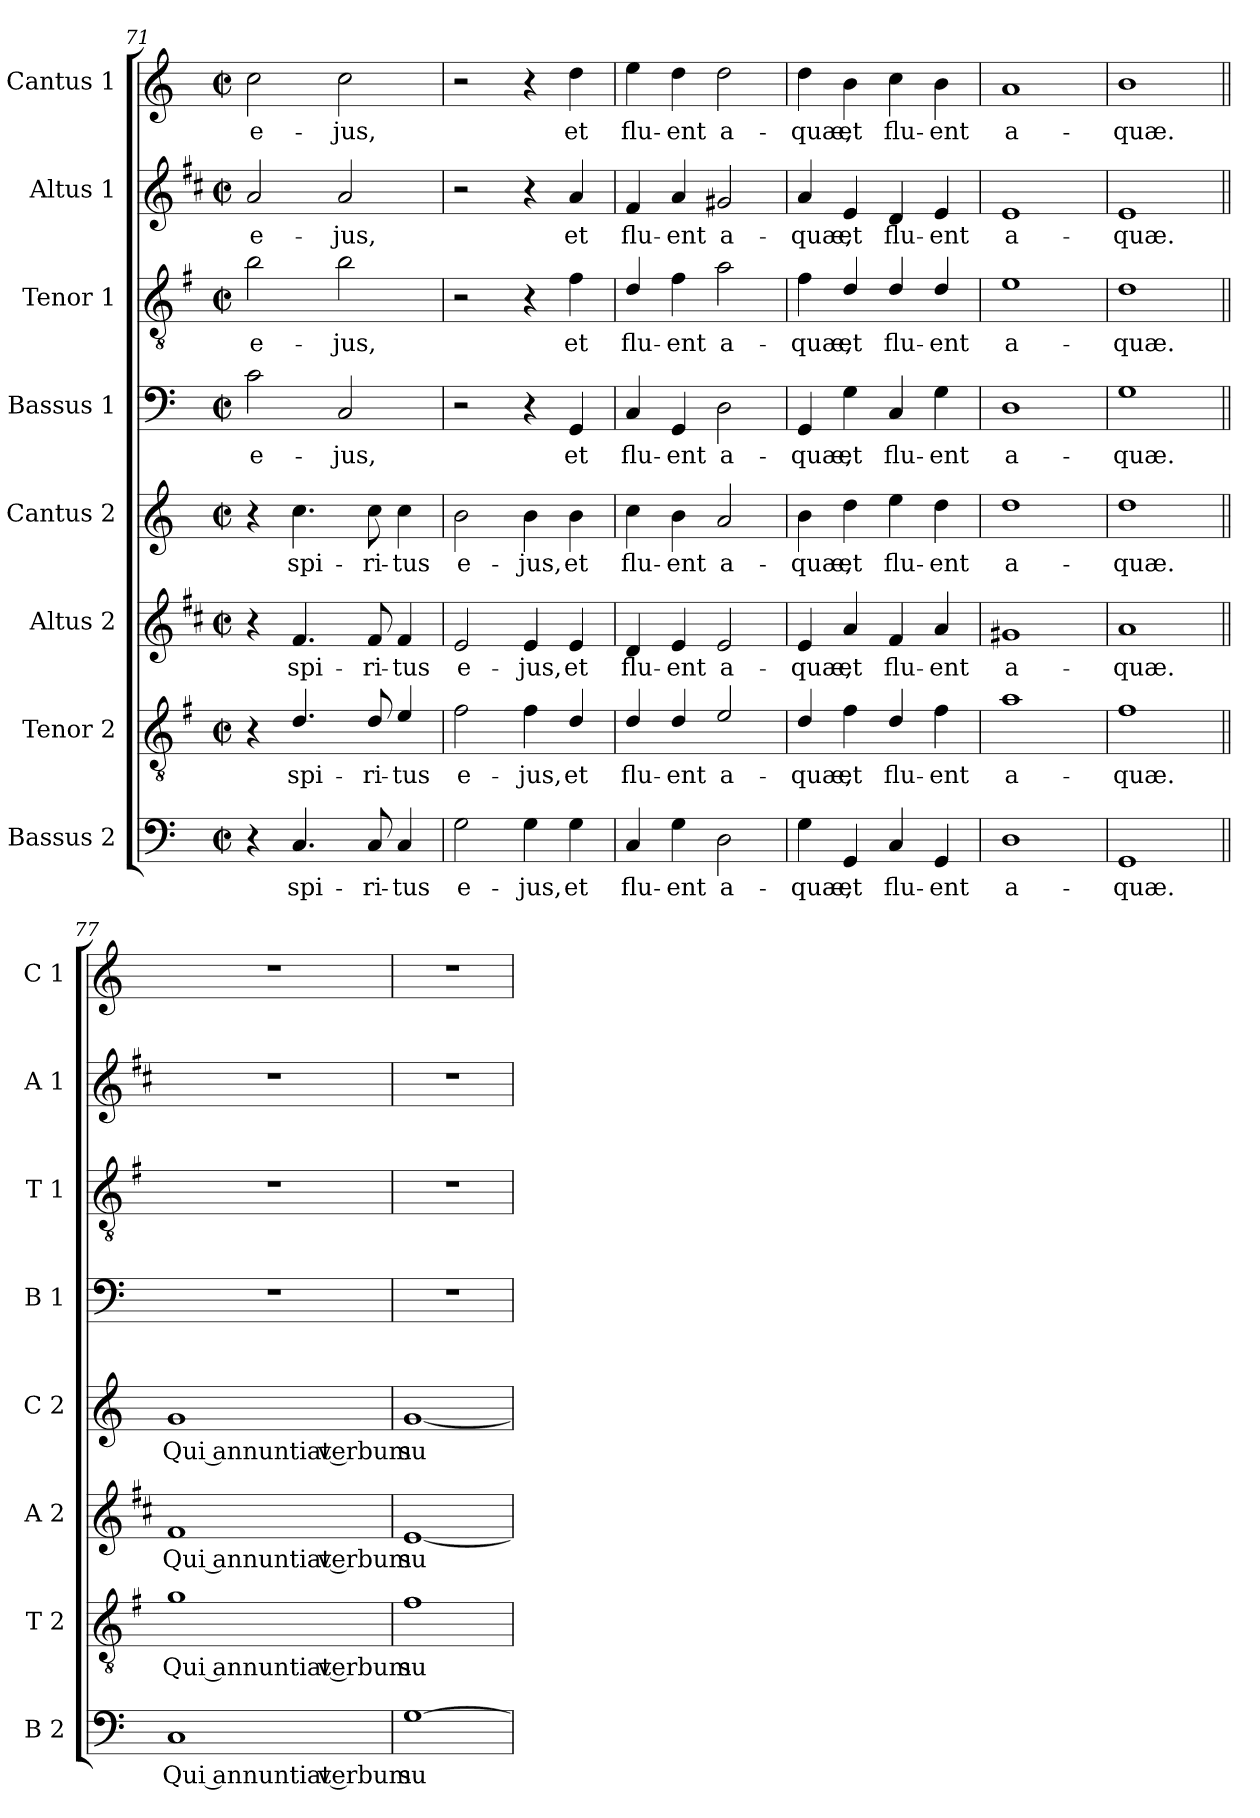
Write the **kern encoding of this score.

**kern	**text	**kern	**text	**kern	**text	**kern	**text	**kern	**text	**kern	**text	**kern	**text	**kern	**text
*part8	*part8	*part7	*part7	*part6	*part6	*part5	*part5	*part4	*part4	*part3	*part3	*part2	*part2	*part1	*part1
*staff8	*staff8	*staff7	*staff7	*staff6	*staff6	*staff5	*staff5	*staff4	*staff4	*staff3	*staff3	*staff2	*staff2	*staff1	*staff1
*I"Bassus 2	*	*I"Tenor 2	*	*I"Altus 2	*	*I"Cantus 2	*	*I"Bassus 1	*	*I"Tenor 1	*	*I"Altus 1	*	*I"Cantus 1	*
*I'B 2	*	*I'T 2	*	*I'A 2	*	*I'C 2	*	*I'B 1	*	*I'T 1	*	*I'A 1	*	*I'C 1	*
*clefF4	*	*clefGv2	*	*clefG2	*	*clefG2	*	*clefF4	*	*clefGv2	*	*clefG2	*	*clefG2	*
*	*	*ITrd4c7	*	*ITrd1c2	*	*	*	*	*	*ITrd4c7	*	*ITrd1c2	*	*	*
*k[]	*	*k[]	*	*k[]	*	*k[]	*	*k[]	*	*k[]	*	*k[]	*	*k[]	*
*C:	*	*C:	*	*C:	*	*C:	*	*C:	*	*C:	*	*C:	*	*C:	*
*M2/2	*	*M2/2	*	*M2/2	*	*M2/2	*	*M2/2	*	*M2/2	*	*M2/2	*	*M2/2	*
*met(c|)	*	*met(c|)	*	*met(c|)	*	*met(c|)	*	*met(c|)	*	*met(c|)	*	*met(c|)	*	*met(c|)	*
=71	=71	=71	=71	=71	=71	=71	=71	=71	=71	=71	=71	=71	=71	=71	=71
!	!	!	!	!	!	!	!	!	!LO:LY:b	!	!LO:LY:b	!	!LO:LY:b	!	!LO:LY:b
4r	.	4r	.	4r	.	4r	.	2c\	e-	2e\	e-	2g/	e-	2cc\	e-
!	!LO:LY:b	!	!LO:LY:b	!	!LO:LY:b	!	!LO:LY:b	!	!	!	!	!	!	!	!
4.C/	spi-	4.G/	spi-	4.e/	spi-	4.cc\	spi-	.	.	.	.	.	.	.	.
!	!	!	!	!	!	!	!	!	!LO:LY:b	!	!LO:LY:b	!	!LO:LY:b	!	!LO:LY:b
.	.	.	.	.	.	.	.	2C/	-jus,	2e\	-jus,	2g/	-jus,	2cc\	-jus,
!	!LO:LY:b	!	!LO:LY:b	!	!LO:LY:b	!	!LO:LY:b	!	!	!	!	!	!	!	!
8C/	-ri-	8G/	-ri-	8e/	-ri-	8cc\	-ri-	.	.	.	.	.	.	.	.
!	!LO:LY:b	!	!LO:LY:b	!	!LO:LY:b	!	!LO:LY:b	!	!	!	!	!	!	!	!
4C/	-tus	4A/	-tus	4e/	-tus	4cc\	-tus	.	.	.	.	.	.	.	.
=72	=72	=72	=72	=72	=72	=72	=72	=72	=72	=72	=72	=72	=72	=72	=72
!	!LO:LY:b	!	!LO:LY:b	!	!LO:LY:b	!	!LO:LY:b	!	!	!	!	!	!	!	!
2G\	e-	2B\	e-	2d/	e-	2b\	e-	2r	.	2r	.	2r	.	2r	.
!	!LO:LY:b	!	!LO:LY:b	!	!LO:LY:b	!	!LO:LY:b	!	!	!	!	!	!	!	!
4G\	-jus,	4B\	-jus,	4d/	-jus,	4b\	-jus,	4r	.	4r	.	4r	.	4r	.
!	!LO:LY:b	!	!LO:LY:b	!	!LO:LY:b	!	!LO:LY:b	!	!LO:LY:b	!	!LO:LY:b	!	!LO:LY:b	!	!LO:LY:b
4G\	et	4G/	et	4d/	et	4b\	et	4GG/	et	4B\	et	4g/	et	4dd\	et
=73	=73	=73	=73	=73	=73	=73	=73	=73	=73	=73	=73	=73	=73	=73	=73
!	!LO:LY:b	!	!LO:LY:b	!	!LO:LY:b	!	!LO:LY:b	!	!LO:LY:b	!	!LO:LY:b	!	!LO:LY:b	!	!LO:LY:b
4C/	flu-	4G/	flu-	4c/	flu-	4cc\	flu-	4C/	flu-	4G/	flu-	4e/	flu-	4ee\	flu-
!	!LO:LY:b	!	!LO:LY:b	!	!LO:LY:b	!	!LO:LY:b	!	!LO:LY:b	!	!LO:LY:b	!	!LO:LY:b	!	!LO:LY:b
4G\	-ent	4G/	-ent	4d/	-ent	4b\	-ent	4GG/	-ent	4B\	-ent	4g/	-ent	4dd\	-ent
!	!LO:LY:b	!	!LO:LY:b	!	!LO:LY:b	!	!LO:LY:b	!	!LO:LY:b	!	!LO:LY:b	!	!LO:LY:b	!	!LO:LY:b
2D\	a-	2A/	a-	2d/	a-	2a/	a-	2D\	a-	2d\	a-	2f#X/	a-	2dd\	a-
=74	=74	=74	=74	=74	=74	=74	=74	=74	=74	=74	=74	=74	=74	=74	=74
!	!LO:LY:b	!	!LO:LY:b	!	!LO:LY:b	!	!LO:LY:b	!	!LO:LY:b	!	!LO:LY:b	!	!LO:LY:b	!	!LO:LY:b
4G\	-quæ,	4G/	-quæ,	4d/	-quæ,	4b\	-quæ,	4GG/	-quæ,	4B\	-quæ,	4g/	-quæ,	4dd\	-quæ,
!	!LO:LY:b	!	!LO:LY:b	!	!LO:LY:b	!	!LO:LY:b	!	!LO:LY:b	!	!LO:LY:b	!	!LO:LY:b	!	!LO:LY:b
4GG/	et	4B\	et	4g/	et	4dd\	et	4G\	et	4G/	et	4d/	et	4b\	et
!	!LO:LY:b	!	!LO:LY:b	!	!LO:LY:b	!	!LO:LY:b	!	!LO:LY:b	!	!LO:LY:b	!	!LO:LY:b	!	!LO:LY:b
4C/	flu-	4G/	flu-	4e/	flu-	4ee\	flu-	4C/	flu-	4G/	flu-	4c/	flu-	4cc\	flu-
!	!LO:LY:b	!	!LO:LY:b	!	!LO:LY:b	!	!LO:LY:b	!	!LO:LY:b	!	!LO:LY:b	!	!LO:LY:b	!	!LO:LY:b
4GG/	-ent	4B\	-ent	4g/	-ent	4dd\	-ent	4G\	-ent	4G/	-ent	4d/	-ent	4b\	-ent
=75	=75	=75	=75	=75	=75	=75	=75	=75	=75	=75	=75	=75	=75	=75	=75
!	!LO:LY:b	!	!LO:LY:b	!	!LO:LY:b	!	!LO:LY:b	!	!LO:LY:b	!	!LO:LY:b	!	!LO:LY:b	!	!LO:LY:b
1D	a-	1d	a-	1f#X	a-	1dd	a-	1D	a-	1A	a-	1d	a-	1a	a-
!!LO:LB:g=z
=76	=76	=76	=76	=76	=76	=76	=76	=76	=76	=76	=76	=76	=76	=76	=76
!	!LO:LY:b	!	!LO:LY:b	!	!LO:LY:b	!	!LO:LY:b	!	!LO:LY:b	!	!LO:LY:b	!	!LO:LY:b	!	!LO:LY:b
1GG	-quæ.	1B	-quæ.	1g	-quæ.	1dd	-quæ.	1G	-quæ.	1G	-quæ.	1d	-quæ.	1b	-quæ.
=77||	=77||	=77||	=77||	=77||	=77||	=77||	=77||	=77||	=77||	=77||	=77||	=77||	=77||	=77||	=77||
!	!LO:LY:b	!	!LO:LY:b	!	!LO:LY:b	!	!LO:LY:b	!	!	!	!	!	!	!	!
1C	Qui annuntiat verbum	1c	Qui annuntiat verbum	1e	Qui annuntiat verbum	1g	Qui annuntiat verbum	1r	.	1r	.	1r	.	1r	.
=78	=78	=78	=78	=78	=78	=78	=78	=78	=78	=78	=78	=78	=78	=78	=78
!	!LO:LY:b	!	!LO:LY:b	!	!LO:LY:b	!	!LO:LY:b	!	!	!	!	!	!	!	!
[1G	su-	1B	su-	[1d	su-	[1g	su-	1r	.	1r	.	1r	.	1r	.
=	=	=	=	=	=	=	=	=	=	=	=	=	=	=	=
*-	*-	*-	*-	*-	*-	*-	*-	*-	*-	*-	*-	*-	*-	*-	*-
